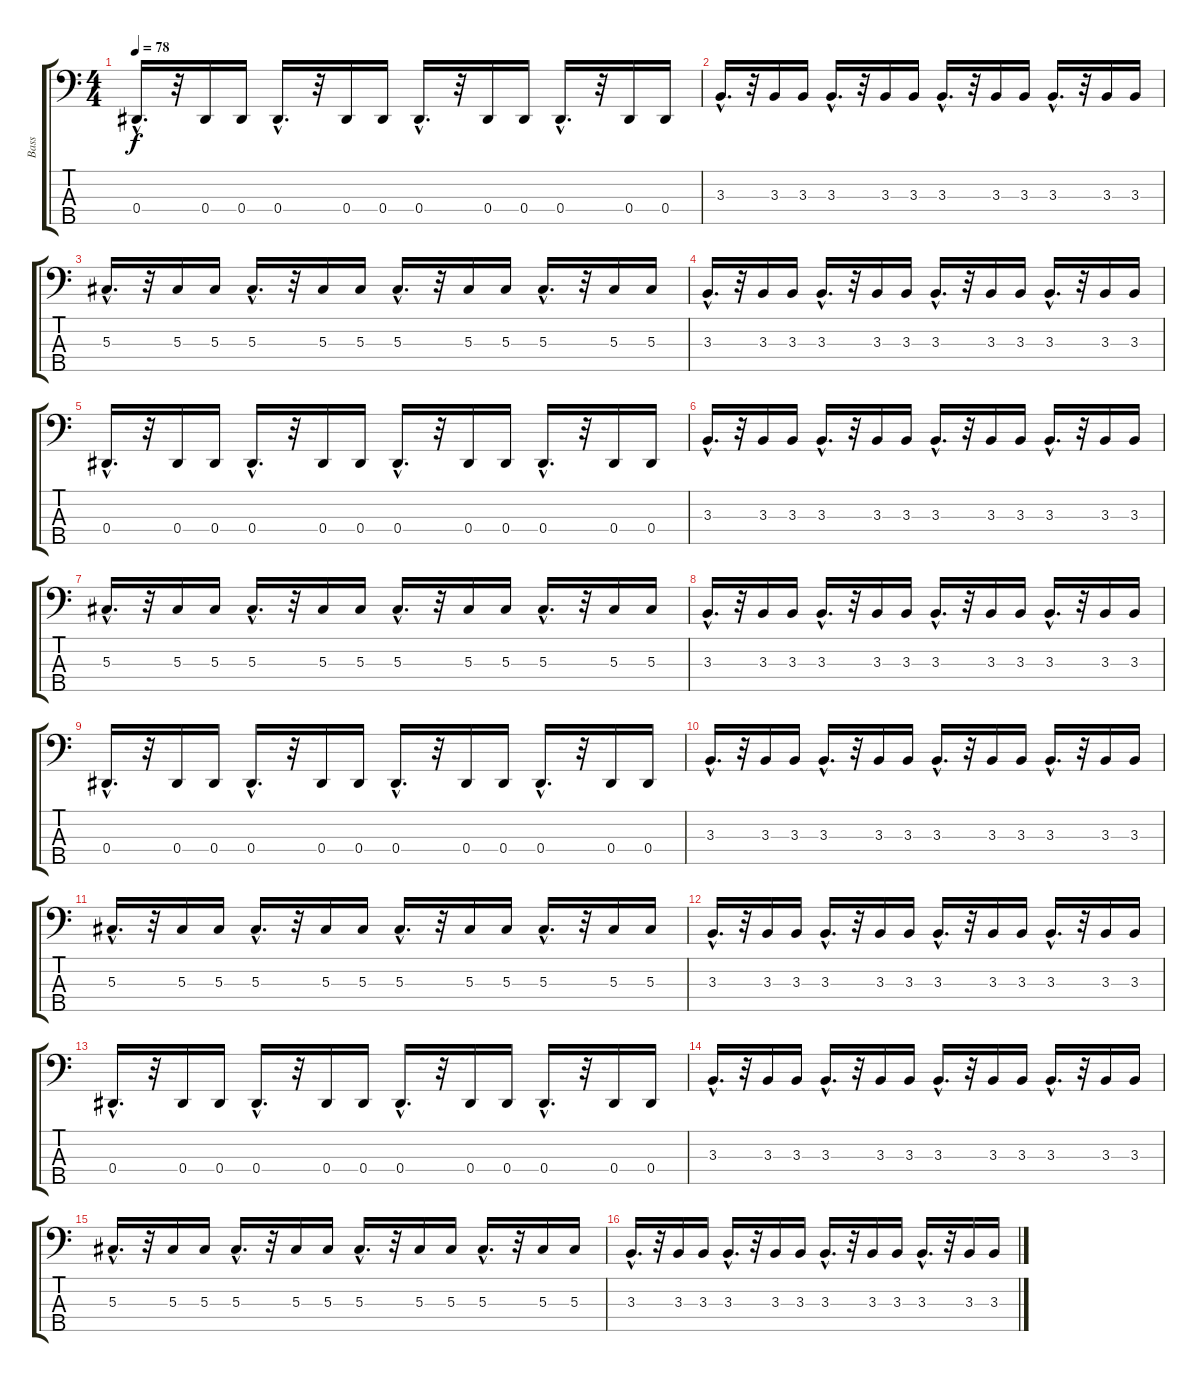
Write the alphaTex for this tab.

\track ("Bass" "Bass") {instrument electricbassfinger}
\staff {score tabs}
\tuning (Gb2 Db2 Ab1 Eb1 Bb0) {hide}
\ts (4 4)
\tempo 78
\clef f4
\ks c
0.4{hac}.16{d dy f} r.32 0.4.16 0.4.16 0.4{hac}.16{d} r.32 0.4.16 0.4.16 0.4{hac}.16{d} r.32 0.4.16 0.4.16 0.4{hac}.16{d} r.32 0.4.16 0.4.16 |
3.3{hac}.16{d} r.32 3.3.16 3.3.16 3.3{hac}.16{d} r.32 3.3.16 3.3.16 3.3{hac}.16{d} r.32 3.3.16 3.3.16 3.3{hac}.16{d} r.32 3.3.16 3.3.16 |
5.3{hac}.16{d} r.32 5.3.16 5.3.16 5.3{hac}.16{d} r.32 5.3.16 5.3.16 5.3{hac}.16{d} r.32 5.3.16 5.3.16 5.3{hac}.16{d} r.32 5.3.16 5.3.16 |
3.3{hac}.16{d} r.32 3.3.16 3.3.16 3.3{hac}.16{d} r.32 3.3.16 3.3.16 3.3{hac}.16{d} r.32 3.3.16 3.3.16 3.3{hac}.16{d} r.32 3.3.16 3.3.16 |
0.4{hac}.16{d} r.32 0.4.16 0.4.16 0.4{hac}.16{d} r.32 0.4.16 0.4.16 0.4{hac}.16{d} r.32 0.4.16 0.4.16 0.4{hac}.16{d} r.32 0.4.16 0.4.16 |
3.3{hac}.16{d} r.32 3.3.16 3.3.16 3.3{hac}.16{d} r.32 3.3.16 3.3.16 3.3{hac}.16{d} r.32 3.3.16 3.3.16 3.3{hac}.16{d} r.32 3.3.16 3.3.16 |
5.3{hac}.16{d} r.32 5.3.16 5.3.16 5.3{hac}.16{d} r.32 5.3.16 5.3.16 5.3{hac}.16{d} r.32 5.3.16 5.3.16 5.3{hac}.16{d} r.32 5.3.16 5.3.16 |
3.3{hac}.16{d} r.32 3.3.16 3.3.16 3.3{hac}.16{d} r.32 3.3.16 3.3.16 3.3{hac}.16{d} r.32 3.3.16 3.3.16 3.3{hac}.16{d} r.32 3.3.16 3.3.16 |
0.4{hac}.16{d} r.32 0.4.16 0.4.16 0.4{hac}.16{d} r.32 0.4.16 0.4.16 0.4{hac}.16{d} r.32 0.4.16 0.4.16 0.4{hac}.16{d} r.32 0.4.16 0.4.16 |
3.3{hac}.16{d} r.32 3.3.16 3.3.16 3.3{hac}.16{d} r.32 3.3.16 3.3.16 3.3{hac}.16{d} r.32 3.3.16 3.3.16 3.3{hac}.16{d} r.32 3.3.16 3.3.16 |
5.3{hac}.16{d} r.32 5.3.16 5.3.16 5.3{hac}.16{d} r.32 5.3.16 5.3.16 5.3{hac}.16{d} r.32 5.3.16 5.3.16 5.3{hac}.16{d} r.32 5.3.16 5.3.16 |
3.3{hac}.16{d} r.32 3.3.16 3.3.16 3.3{hac}.16{d} r.32 3.3.16 3.3.16 3.3{hac}.16{d} r.32 3.3.16 3.3.16 3.3{hac}.16{d} r.32 3.3.16 3.3.16 |
0.4{hac}.16{d} r.32 0.4.16 0.4.16 0.4{hac}.16{d} r.32 0.4.16 0.4.16 0.4{hac}.16{d} r.32 0.4.16 0.4.16 0.4{hac}.16{d} r.32 0.4.16 0.4.16 |
3.3{hac}.16{d} r.32 3.3.16 3.3.16 3.3{hac}.16{d} r.32 3.3.16 3.3.16 3.3{hac}.16{d} r.32 3.3.16 3.3.16 3.3{hac}.16{d} r.32 3.3.16 3.3.16 |
5.3{hac}.16{d} r.32 5.3.16 5.3.16 5.3{hac}.16{d} r.32 5.3.16 5.3.16 5.3{hac}.16{d} r.32 5.3.16 5.3.16 5.3{hac}.16{d} r.32 5.3.16 5.3.16 |
3.3{hac}.16{d} r.32 3.3.16 3.3.16 3.3{hac}.16{d} r.32 3.3.16 3.3.16 3.3{hac}.16{d} r.32 3.3.16 3.3.16 3.3{hac}.16{d} r.32 3.3.16 3.3.16
